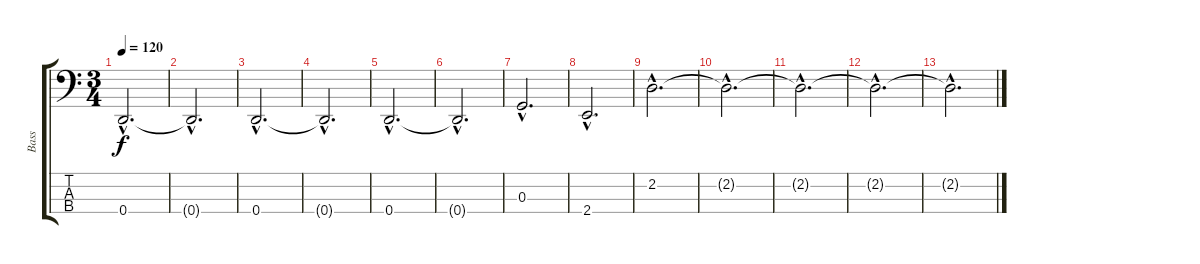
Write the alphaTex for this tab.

\track ("Bass" "Bass") {instrument electricbasspick}
\staff {score tabs}
\tuning (F2 C2 G1 D1) {hide}
\ts (3 4)
\tempo 120
\clef f4
\ks c
0.4{hac}.2{d dy f} |
0.4{hac t}.2{d} |
0.4{hac}.2{d} |
0.4{hac t}.2{d} |
0.4{hac}.2{d} |
0.4{hac t}.2{d} |
0.3{hac}.2{d} |
2.4{hac}.2{d} |
2.2{hac}.2{d} |
2.2{hac t}.2{d} |
2.2{hac t}.2{d} |
2.2{hac t}.2{d} |
2.2{hac t}.2{d}
